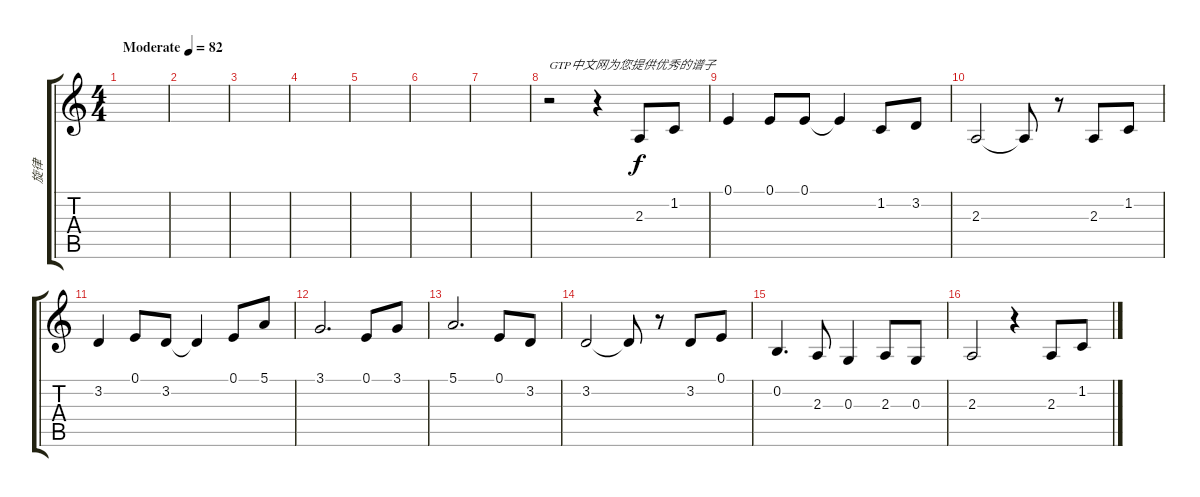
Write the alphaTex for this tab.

\track ("旋律" "旋律") {instrument violin}
\staff {score tabs}
\tuning (E4 B3 G3 D3 A2 E2) {hide}
\ts (4 4)
\tempo (82 "Moderate")
\clef g2
\ks c
|
|
|
|
|
|
|
r.2{txt "GTP中文网为您提供优秀的谱子"} r.4 2.3.8 1.2.8 |
0.1.4 0.1.8 0.1.8 0.1{t}.4 1.2.8 3.2.8 |
2.3.2 2.3{t}.8 r.8 2.3.8 1.2.8 |
3.2.4 0.1.8 3.2.8 3.2{t}.4 0.1.8 5.1.8 |
3.1.2{d} 0.1.8 3.1.8 |
5.1.2{d} 0.1.8 3.2.8 |
3.2.2 3.2{t}.8 r.8 3.2.8 0.1.8 |
0.2.4{d} 2.3.8 0.3.4 2.3.8 0.3.8 |
2.3.2 r.4 2.3.8 1.2.8
